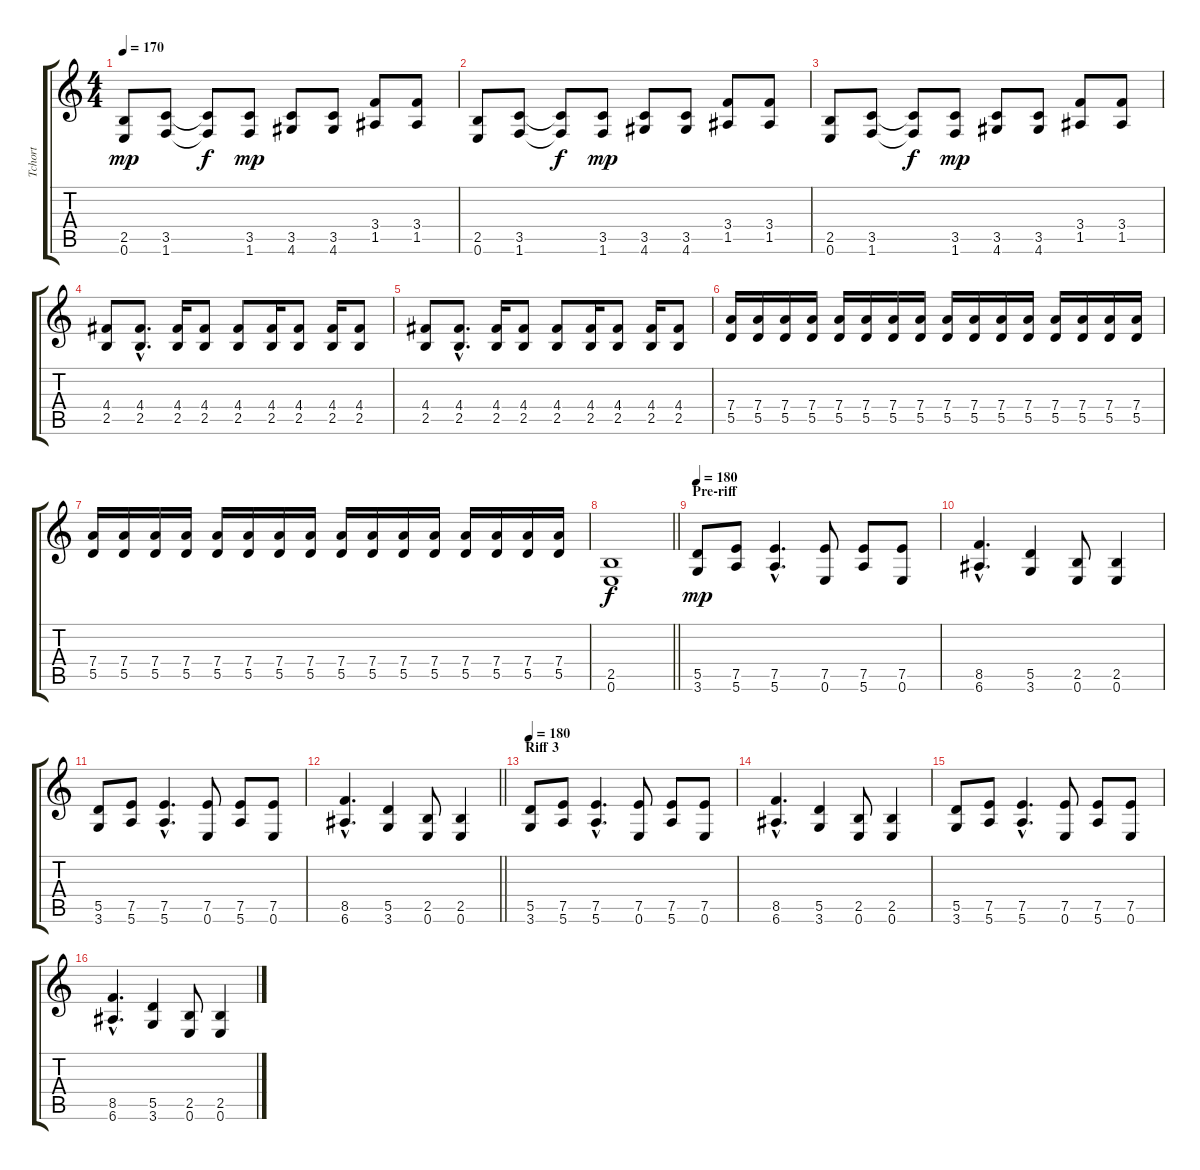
\track ("Tchort" "Tchort") {instrument distortionguitar}
\staff {score tabs}
\tuning (E4 B3 G3 D3 A2 E2) {hide}
\ts (4 4)
\tempo 170
\clef g2
\ks c
(2.5 0.6).8{dy mp} (3.5 1.6).8 (3.5{t} 1.6{t}).8{dy f} (3.5 1.6).8{dy mp} (3.5 4.6).8 (3.5 4.6).8 (3.4 1.5).8 (3.4 1.5).8 |
(2.5 0.6).8 (3.5 1.6).8 (3.5{t} 1.6{t}).8{dy f} (3.5 1.6).8{dy mp} (3.5 4.6).8 (3.5 4.6).8 (3.4 1.5).8 (3.4 1.5).8 |
(2.5 0.6).8 (3.5 1.6).8 (3.5{t} 1.6{t}).8{dy f} (3.5 1.6).8{dy mp} (3.5 4.6).8 (3.5 4.6).8 (3.4 1.5).8 (3.4 1.5).8 |
(4.4 2.5).8 (4.4{hac} 2.5{hac}).8{d} (4.4 2.5).16 (4.4 2.5).8 (4.4 2.5).8 (4.4 2.5).16 (4.4 2.5).8 (4.4 2.5).16 (4.4 2.5).8 |
(4.4 2.5).8 (4.4{hac} 2.5{hac}).8{d} (4.4 2.5).16 (4.4 2.5).8 (4.4 2.5).8 (4.4 2.5).16 (4.4 2.5).8 (4.4 2.5).16 (4.4 2.5).8 |
(7.4 5.5).16 (7.4 5.5).16 (7.4 5.5).16 (7.4 5.5).16 (7.4 5.5).16 (7.4 5.5).16 (7.4 5.5).16 (7.4 5.5).16 (7.4 5.5).16 (7.4 5.5).16 (7.4 5.5).16 (7.4 5.5).16 (7.4 5.5).16 (7.4 5.5).16 (7.4 5.5).16 (7.4 5.5).16 |
(7.4 5.5).16 (7.4 5.5).16 (7.4 5.5).16 (7.4 5.5).16 (7.4 5.5).16 (7.4 5.5).16 (7.4 5.5).16 (7.4 5.5).16 (7.4 5.5).16 (7.4 5.5).16 (7.4 5.5).16 (7.4 5.5).16 (7.4 5.5).16 (7.4 5.5).16 (7.4 5.5).16 (7.4 5.5).16 |
\barLineRight lightlight
(2.5 0.6).1{dy f} |
\section ("" "Pre-riff")
\tempo 180
(5.5 3.6).8{dy mp} (7.5 5.6).8 (7.5{hac} 5.6{hac}).4{d} (7.5 0.6).8 (7.5 5.6).8 (7.5 0.6).8 |
(8.5{hac} 6.6{hac}).4{d} (5.5 3.6).4 (2.5 0.6).8 (2.5 0.6).4 |
(5.5 3.6).8 (7.5 5.6).8 (7.5{hac} 5.6{hac}).4{d} (7.5 0.6).8 (7.5 5.6).8 (7.5 0.6).8 |
\barLineRight lightlight
(8.5{hac} 6.6{hac}).4{d} (5.5 3.6).4 (2.5 0.6).8 (2.5 0.6).4 |
\section ("" "Riff 3")
\tempo 180
(5.5 3.6).8 (7.5 5.6).8 (7.5{hac} 5.6{hac}).4{d} (7.5 0.6).8 (7.5 5.6).8 (7.5 0.6).8 |
(8.5{hac} 6.6{hac}).4{d} (5.5 3.6).4 (2.5 0.6).8 (2.5 0.6).4 |
(5.5 3.6).8 (7.5 5.6).8 (7.5{hac} 5.6{hac}).4{d} (7.5 0.6).8 (7.5 5.6).8 (7.5 0.6).8 |
(8.5{hac} 6.6{hac}).4{d} (5.5 3.6).4 (2.5 0.6).8 (2.5 0.6).4
